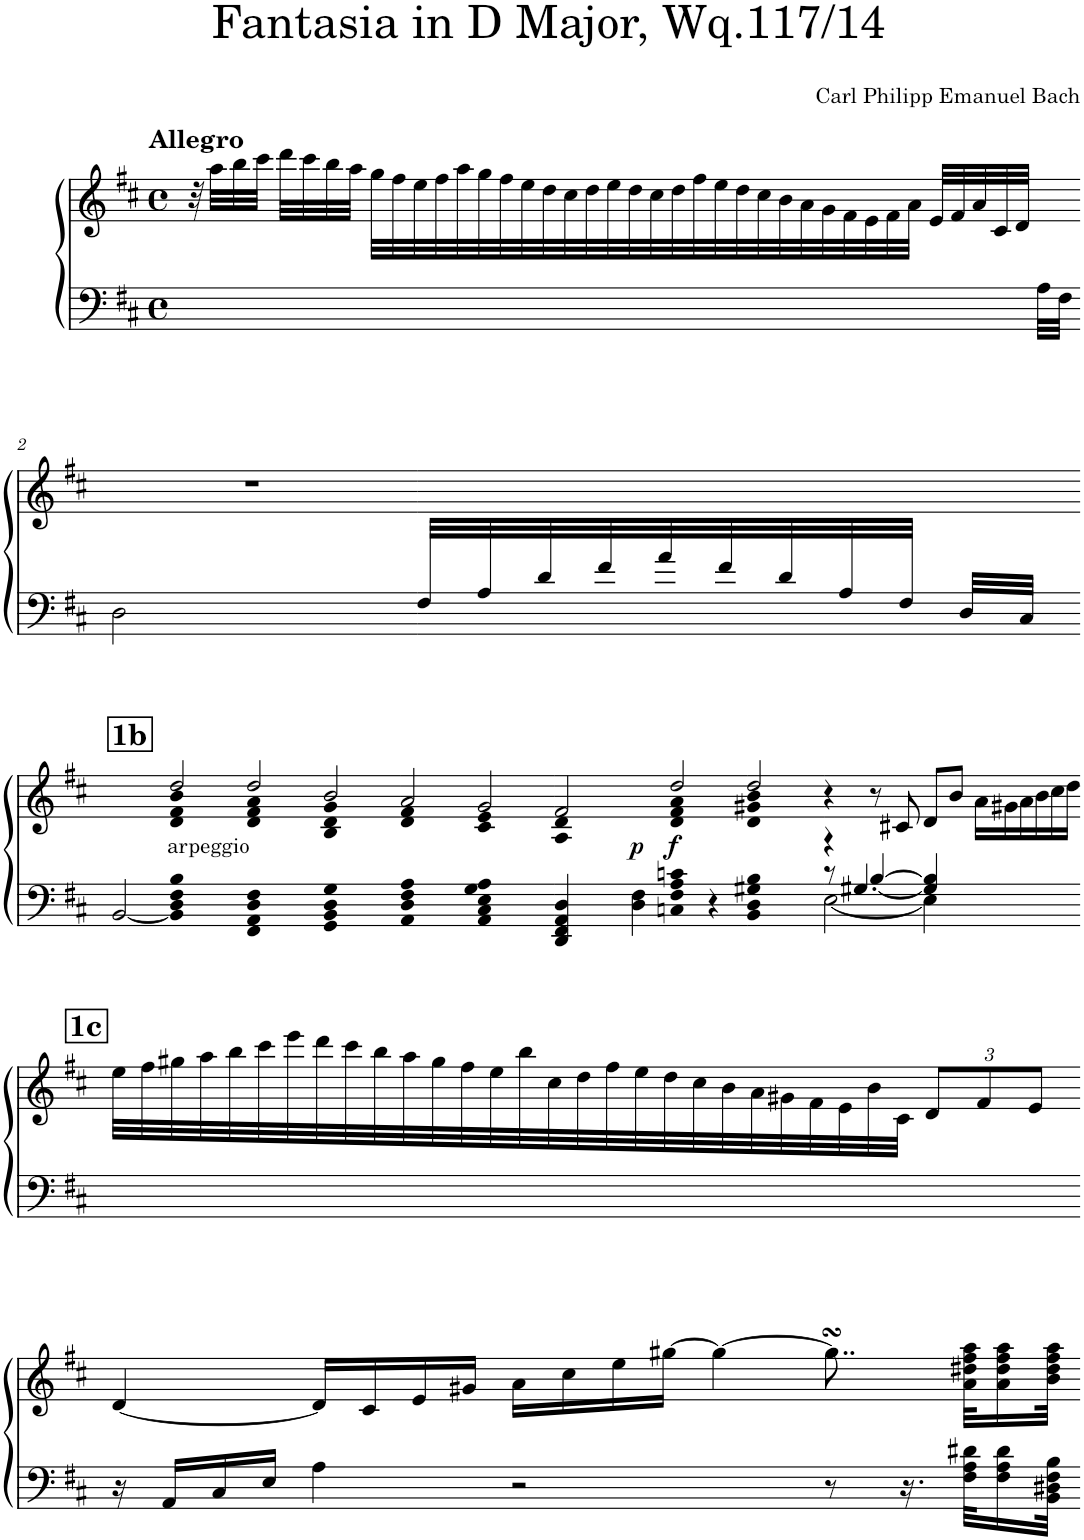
**kern	**kern	**dynam
*part1	*part1	*part1
*staff2	*staff1	*staff1/2
*I"Фортепиано	*	*
*clefF4	*clefG2	*
*k[f#c#]	*k[f#c#]	*
*M4/4	*M4/4	*
*met(c)	*met(c)	*
=1	=1	=1
*^	*	*
!	!	!LO:TX:a:B:t=Allegro	!
8..ryy	1ryy	32r	.
.	.	32aa\LLL	.
.	.	32bb\	.
.	.	32ccc#\JJJ	.
.	.	32ddd\LLL	.
.	.	32ccc#\	.
.	.	32bb\	.
.	.	32aa\JJJ	.
.	.	32gg\LLL	.
.	.	32ff#\	.
.	.	32ee\	.
.	.	32ff#\	.
.	.	32aa\	.
.	.	32gg\	.
.	.	32ff#\	.
.	.	32ee\	.
.	.	32dd\	.
.	.	32cc#\	.
.	.	32dd\	.
.	.	32ee\	.
.	.	32dd\	.
.	.	32cc#\	.
.	.	32dd\	.
.	.	32ff#\	.
.	.	32ee\	.
.	.	32dd\	.
.	.	32cc#\	.
.	.	32b\	.
.	.	32a\	.
.	.	32g\	.
.	.	32f#\	.
.	.	32e\	.
.	4ryy	32f#\	.
.	.	32a\JJJ	.
.	.	32e/LLL	.
.	.	32f#/	.
.	.	32a/	.
.	.	32c#/	.
.	.	32d/JJJ	.
32A\LLL	.	16ryy	.
32F#\JJJ	32ryy	.	.
*v	*v	*	*
!!LO:LB:g=z
=2-	=2-	=2-
*M2/4	*M2/4	*
2D\	2r	.
=3-	=3-	=3-
*M11/32	*M11/32	*
*^	*	*
32F#/LLL	4ryy	32ryy	.
32A/	.	.	.
32d/	.	.	.
32f#/	.	.	.
32a/	.	.	.
32f#/	.	.	.
32d/	.	.	.
32A/	.	.	.
32F#/JJJ	32ryy	.	.
16ryy	32D/LLL	16ryy	.
.	32C#/JJJ	.	.
*v	*v	*	*
!!LO:LB:g=z
!!LO:REH:place=s1:a:B:cj:fs=14:t=1b
=4-	=4-	=4-
*M4/4	*M4/4	*
*	*^	*
[<2BB/	2ryy	2ryy	.
!	!LO:TX:b:t=arpeggio	!	!
4BB] 4D 4F# 4B	2dd/	4d 4f# 4b	.
4ryy	.	4ryy	.
=5-	=5-	=5-	=5-
4FF# 4AA 4D 4F#	2dd/	4d 4f# 4a	.
4ryy	.	4ryy	.
4GG 4BB 4D 4G	2b/	4B 4d 4g	.
4ryy	.	4ryy	.
=6-	=6-	=6-	=6-
4AA 4D 4F# 4A	2a/	4d 4f#	.
4ryy	.	4ryy	.
4AA 4C# 4E 4G 4A	2g/	4c# 4e	.
4ryy	.	4ryy	.
=7-	=7-	=7-	=7-
4DD/ 4FF#/ 4AA/ 4D/	2f#/	4A 4d	.
4ryy	.	2ryy	.
!	!	!	!LO:DY:b
4D\ 4F#\	4ryy	.	p
!	!	!	!LO:DY:b
4Cn 4F# 4A 4cn	[4dd/	4d 4f# 4a	f
4r	4ryy	4ryy	.
=8-	=8-	=8-	=8-
*M2/4	*M2/4	*	*
4BB 4D 4G#X 4B	2dd/	4d 4g#X 4b	.
4ryy	.	2ryy	.
4ryy	4dd/]	.	.
*	*v	*v	*
=9-	=9-	=9-
*M4/4	*M4/4	*
*^	*	*
*	*^	*	*
4r	8r	[2E\	4r	.
.	[<4.G#X/	.	.	.
[4B/	.	.	8r	.
.	.	.	8c#X/	.
4G#/] 4B/]	2ryy	4E\]	8d/L	.
.	.	.	8b/J	.
*	*	*	*Xtuplet	*
4ryy	.	4ryy	24a\LL	.
.	.	.	24g#X\	.
.	.	.	24a\	.
.	.	.	24b\	.
.	.	.	24cc#\	.
.	.	.	24dd\JJ	.
*v	*v	*v	*	*
!!LO:LB:g=z
!!LO:REH:place=s1:a:B:cj:fs=14:t=1c
=10-	=10-	=10-
1ryy	32ee\LLL	.
.	32ff#\	.
.	32gg#X\	.
.	32aa\	.
.	32bb\	.
.	32ccc#\	.
.	32eee\	.
.	32ddd\	.
.	32ccc#\	.
.	32bb\	.
.	32aa\	.
.	32gg#\	.
.	32ff#\	.
.	32ee\	.
.	32bb\	.
.	32cc#\	.
.	32dd\	.
.	32ff#\	.
.	32ee\	.
.	32dd\	.
.	32cc#\	.
.	32b\	.
.	32a\	.
.	32g#X\	.
.	32f#\	.
.	32e\	.
.	32b\	.
.	32c#\JJJ	.
*	*tuplet	*
*	*Xbrackettup	*
.	12d/L	.
.	[24f#/	.
8ryy	24ryy	.
.	12e/J	.
!!LO:LB:g=z
=11-	=11-	=11-
16r	[4d/	.
16AA/LL	.	.
16C#/	.	.
16E/JJ	.	.
4A\	24f#/]	.
.	16d/LL]	.
.	16c#/	.
.	16e/	.
.	16g#X/JJ	.
2r	.	.
.	16a\LL	.
.	16cc#\	.
.	16ee\	.
.	[16gg#X\JJ	.
.	4gg#\_	.
8r	.	.
.	8..gg#sSsS\]	.
16.r	.	.
32F#\ 32A\ 32d#X\KLL	.	.
16F#\ 16A\ 16d#\	.	.
.	32a\ 32dd#X\ 32ff#\ 32aa\KLL	.
.	16a\ 16dd#\ 16ff#\ 16aa\	.
32BB\ 32D#X\ 32F#\ 32B\JJk	.	.
24ryy	.	.
.	32b\ 32dd#\ 32ff#\ 32aa\JJk	.
=-	=-	=-
*-	*-	*-
